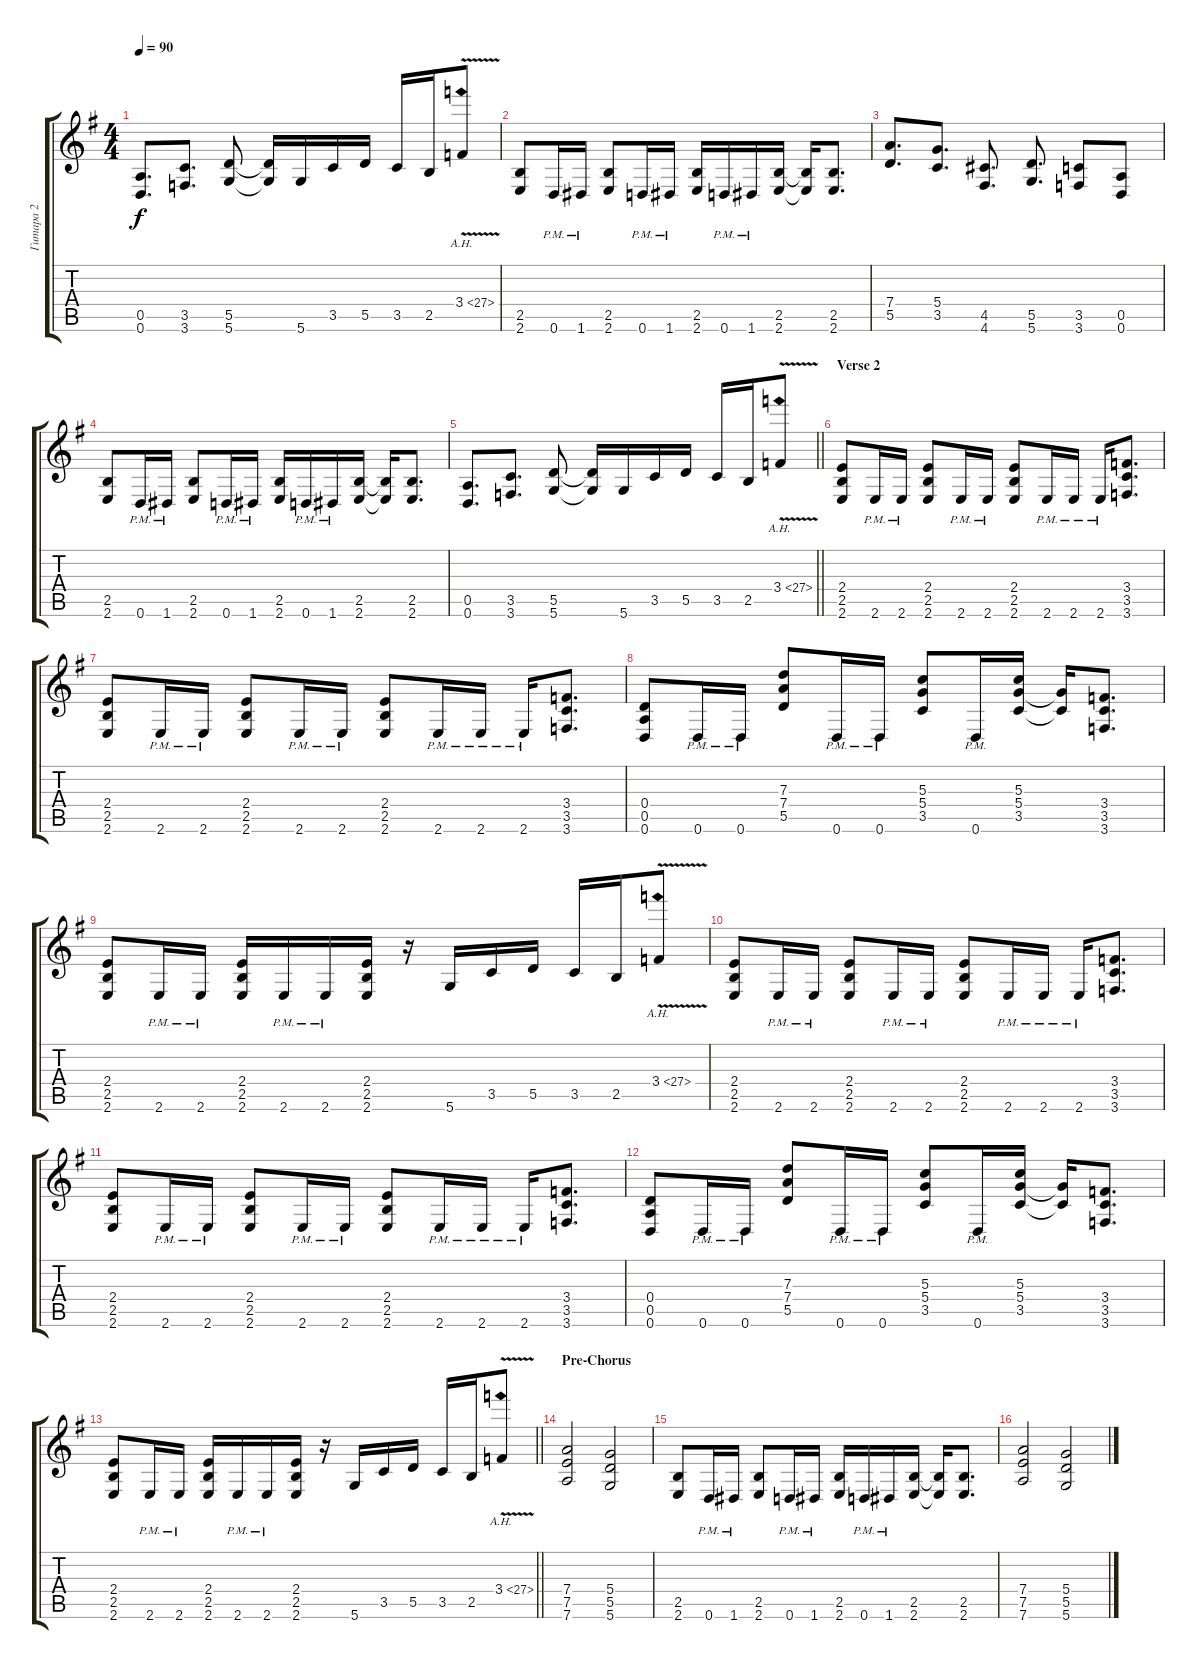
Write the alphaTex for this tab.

\track ("Гитара 2" "Гитара 2") {instrument distortionguitar}
\staff {score tabs}
\tuning (E4 B3 G3 D3 A2 D2) {hide}
\ts (4 4)
\tempo 90
\clef g2
\ks eminor
(0.5 0.6).8{d dy f} (3.5 3.6).8{d} (5.5 5.6).8 (5.5{t} 5.6{t}).16 5.6.16 3.5.16 5.5.16 3.5.16 2.5.16 3.4{ah 24 v}.8 |
(2.5 2.6).8 0.6{pm}.16 1.6{pm}.16 (2.5 2.6).8 0.6{pm}.16 1.6{pm}.16 (2.5 2.6).16 0.6{pm}.16 1.6{pm}.16 (2.5 2.6).16 (2.5{t} 2.6{t}).16 (2.5 2.6).8{d} |
(7.4 5.5).8{d} (5.4 3.5).8{d} (4.5 4.6).8{d} (5.5 5.6).8{d} (3.5 3.6).8 (0.5 0.6).8 |
(2.5 2.6).8 0.6{pm}.16 1.6{pm}.16 (2.5 2.6).8 0.6{pm}.16 1.6{pm}.16 (2.5 2.6).16 0.6{pm}.16 1.6{pm}.16 (2.5 2.6).16 (2.5{t} 2.6{t}).16 (2.5 2.6).8{d} |
\barLineRight lightlight
(0.5 0.6).8{d} (3.5 3.6).8{d} (5.5 5.6).8 (5.5{t} 5.6{t}).16 5.6.16 3.5.16 5.5.16 3.5.16 2.5.16 3.4{ah 24 v}.8 |
\section ("" "Verse 2")
(2.4 2.5 2.6).8 2.6{pm}.16 2.6{pm}.16 (2.4 2.5 2.6).8 2.6{pm}.16 2.6{pm}.16 (2.4 2.5 2.6).8 2.6{pm}.16 2.6{pm}.16 2.6{pm}.16 (3.4 3.5 3.6).8{d} |
(2.4 2.5 2.6).8 2.6{pm}.16 2.6{pm}.16 (2.4 2.5 2.6).8 2.6{pm}.16 2.6{pm}.16 (2.4 2.5 2.6).8 2.6{pm}.16 2.6{pm}.16 2.6{pm}.16 (3.4 3.5 3.6).8{d} |
(0.4 0.5 0.6).8 0.6{pm}.16 0.6{pm}.16 (7.3 7.4 5.5).8 0.6{pm}.16 0.6{pm}.16 (5.3 5.4 3.5).8 0.6{pm}.16 (5.3 5.4 3.5).16 (5.4{t} 3.5{t}).16 (3.4 3.5 3.6).8{d} |
(2.4 2.5 2.6).8 2.6{pm}.16 2.6{pm}.16 (2.4 2.5 2.6).16 2.6{pm}.16 2.6{pm}.16 (2.4 2.5 2.6).16 r.16 5.6.16 3.5.16 5.5.16 3.5.16 2.5.16 3.4{ah 24 v}.8 |
(2.4 2.5 2.6).8 2.6{pm}.16 2.6{pm}.16 (2.4 2.5 2.6).8 2.6{pm}.16 2.6{pm}.16 (2.4 2.5 2.6).8 2.6{pm}.16 2.6{pm}.16 2.6{pm}.16 (3.4 3.5 3.6).8{d} |
(2.4 2.5 2.6).8 2.6{pm}.16 2.6{pm}.16 (2.4 2.5 2.6).8 2.6{pm}.16 2.6{pm}.16 (2.4 2.5 2.6).8 2.6{pm}.16 2.6{pm}.16 2.6{pm}.16 (3.4 3.5 3.6).8{d} |
(0.4 0.5 0.6).8 0.6{pm}.16 0.6{pm}.16 (7.3 7.4 5.5).8 0.6{pm}.16 0.6{pm}.16 (5.3 5.4 3.5).8 0.6{pm}.16 (5.3 5.4 3.5).16 (5.4{t} 3.5{t}).16 (3.4 3.5 3.6).8{d} |
\barLineRight lightlight
(2.4 2.5 2.6).8 2.6{pm}.16 2.6{pm}.16 (2.4 2.5 2.6).16 2.6{pm}.16 2.6{pm}.16 (2.4 2.5 2.6).16 r.16 5.6.16 3.5.16 5.5.16 3.5.16 2.5.16 3.4{ah 24 v}.8 |
\section ("" "Pre-Chorus")
(7.4 7.5 7.6).2 (5.4 5.5 5.6).2 |
(2.5 2.6).8 0.6{pm}.16 1.6{pm}.16 (2.5 2.6).8 0.6{pm}.16 1.6{pm}.16 (2.5 2.6).16 0.6{pm}.16 1.6{pm}.16 (2.5 2.6).16 (2.5{t} 2.6{t}).16 (2.5 2.6).8{d} |
(7.4 7.5 7.6).2 (5.4 5.5 5.6).2
